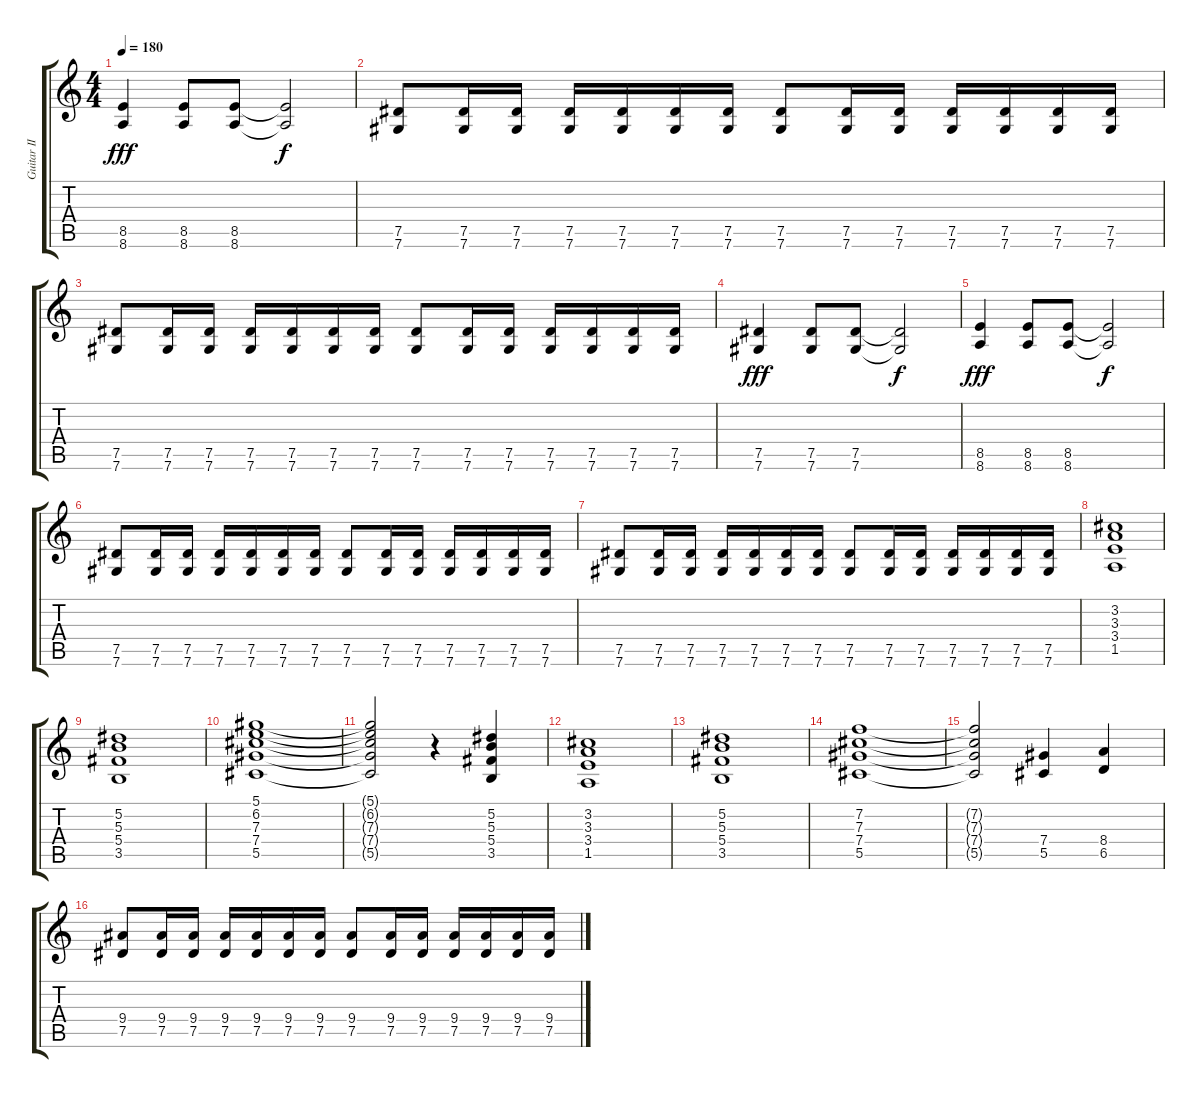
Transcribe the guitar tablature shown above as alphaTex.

\track ("Guitar II" "Guitar II") {instrument distortionguitar}
\staff {score tabs}
\tuning (Eb4 Bb3 Gb3 Db3 Ab2 Db2) {hide}
\ts (4 4)
\tempo 180
\clef g2
\ks c
(8.5 8.6).4{dy fff} (8.5 8.6).8 (8.5 8.6).8 (8.5{t} 8.6{t}).2{dy f} |
(7.5 7.6).8 (7.5 7.6).16 (7.5 7.6).16 (7.5 7.6).16 (7.5 7.6).16 (7.5 7.6).16 (7.5 7.6).16 (7.5 7.6).8 (7.5 7.6).16 (7.5 7.6).16 (7.5 7.6).16 (7.5 7.6).16 (7.5 7.6).16 (7.5 7.6).16 |
(7.5 7.6).8 (7.5 7.6).16 (7.5 7.6).16 (7.5 7.6).16 (7.5 7.6).16 (7.5 7.6).16 (7.5 7.6).16 (7.5 7.6).8 (7.5 7.6).16 (7.5 7.6).16 (7.5 7.6).16 (7.5 7.6).16 (7.5 7.6).16 (7.5 7.6).16 |
(7.5 7.6).4{dy fff} (7.5 7.6).8 (7.5 7.6).8 (7.5{t} 7.6{t}).2{dy f} |
(8.5 8.6).4{dy fff} (8.5 8.6).8 (8.5 8.6).8 (8.5{t} 8.6{t}).2{dy f} |
(7.5 7.6).8 (7.5 7.6).16 (7.5 7.6).16 (7.5 7.6).16 (7.5 7.6).16 (7.5 7.6).16 (7.5 7.6).16 (7.5 7.6).8 (7.5 7.6).16 (7.5 7.6).16 (7.5 7.6).16 (7.5 7.6).16 (7.5 7.6).16 (7.5 7.6).16 |
(7.5 7.6).8 (7.5 7.6).16 (7.5 7.6).16 (7.5 7.6).16 (7.5 7.6).16 (7.5 7.6).16 (7.5 7.6).16 (7.5 7.6).8 (7.5 7.6).16 (7.5 7.6).16 (7.5 7.6).16 (7.5 7.6).16 (7.5 7.6).16 (7.5 7.6).16 |
(3.2 3.3 3.4 1.5).1{volume 12} |
(5.2 5.3 5.4 3.5).1 |
(5.1 6.2 7.3 7.4 5.5).1 |
(5.1{t} 6.2{t} 7.3{t} 7.4{t} 5.5{t}).2 r.4 (5.2 5.3 5.4 3.5).4 |
(3.2 3.3 3.4 1.5).1 |
(5.2 5.3 5.4 3.5).1 |
(7.2 7.3 7.4 5.5).1 |
(7.2{t} 7.3{t} 7.4{t} 5.5{t}).2 (7.4 5.5).4 (8.4 6.5).4 |
(9.4 7.5).8{volume 14} (9.4 7.5).16 (9.4 7.5).16 (9.4 7.5).16 (9.4 7.5).16 (9.4 7.5).16 (9.4 7.5).16 (9.4 7.5).8 (9.4 7.5).16 (9.4 7.5).16 (9.4 7.5).16 (9.4 7.5).16 (9.4 7.5).16 (9.4 7.5).16
